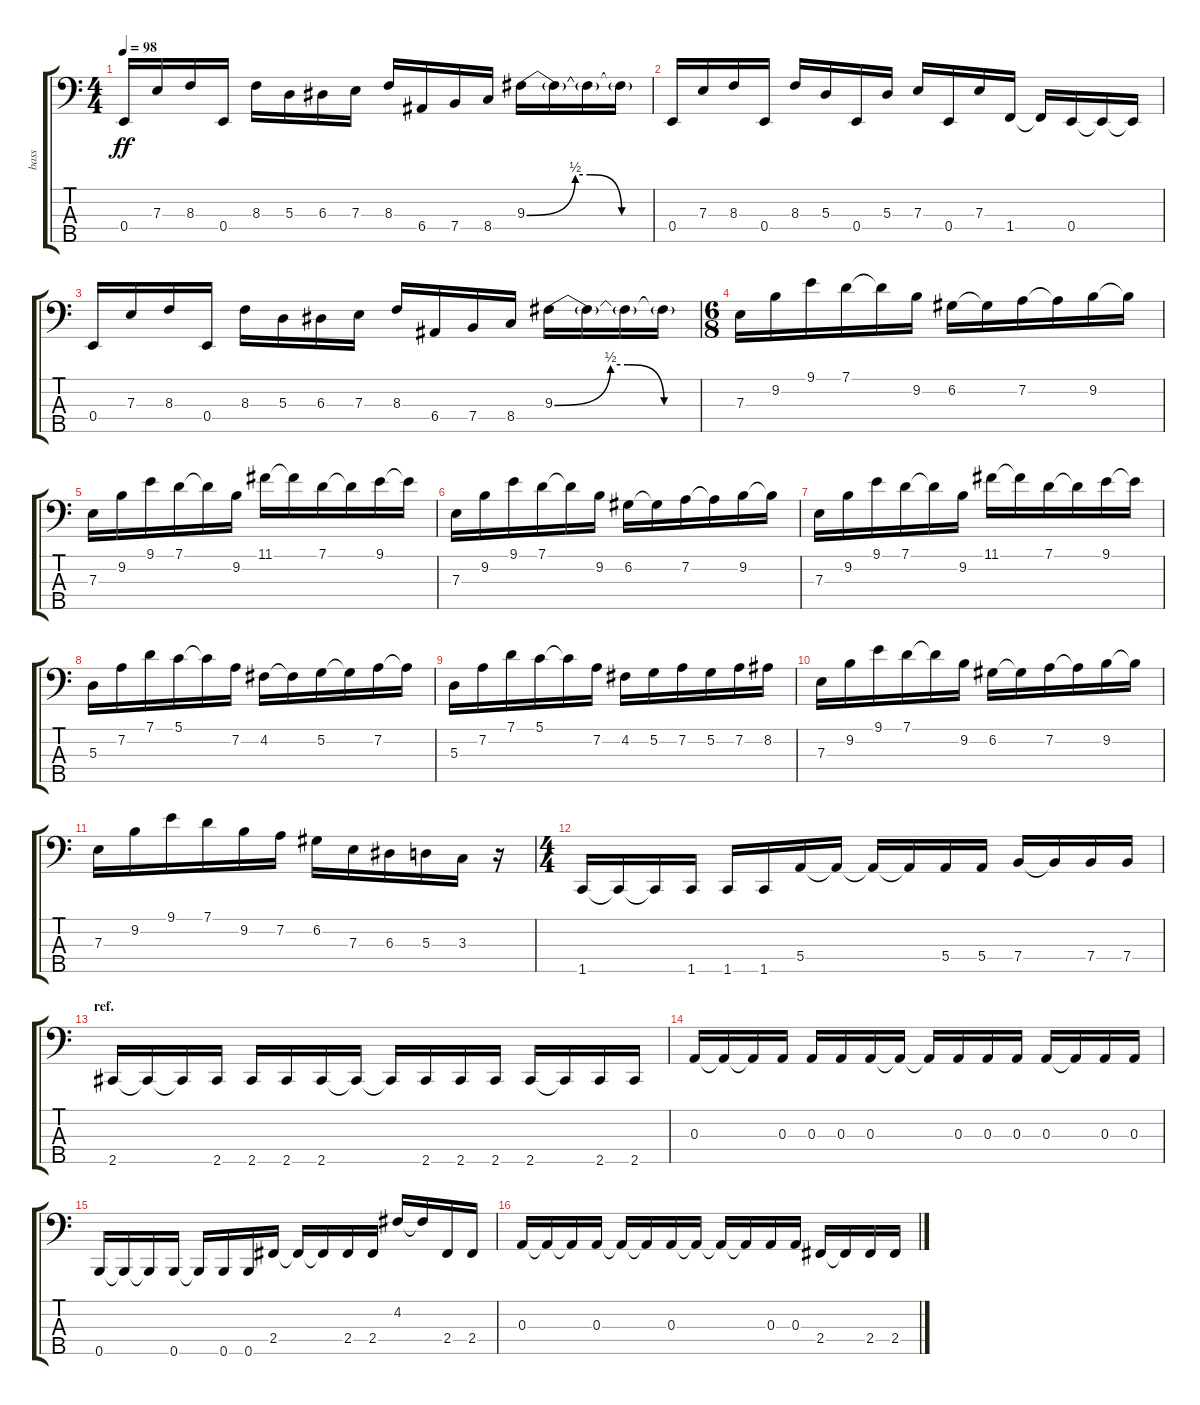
\track ("bass" "bass") {instrument electricbassfinger}
\staff {score tabs}
\tuning (G2 D2 A1 E1 B0) {hide}
\ts (4 4)
\tempo 98
\clef f4
\ks c
0.4.16{dy ff} 7.3.16 8.3.16 0.4.16 8.3.16 5.3.16 6.3.16 7.3.16 8.3.16 6.4.16 7.4.16 8.4.16 9.3{be (custom 0 0 23 2 30 2 45 0 60 0)}.16 9.3{t}.16 9.3{t}.16 9.3{t}.16 |
0.4.16 7.3.16 8.3.16 0.4.16 8.3.16 5.3.16 0.4.16 5.3.16 7.3.16 0.4.16 7.3.16 1.4.16 1.4{t}.16 0.4.16 0.4{t}.16 0.4{t}.16 |
0.4.16 7.3.16 8.3.16 0.4.16 8.3.16 5.3.16 6.3.16 7.3.16 8.3.16 6.4.16 7.4.16 8.4.16 9.3{be (custom 0 0 23 2 30 2 45 0 60 0)}.16 9.3{t}.16 9.3{t}.16 9.3{t}.16 |
\ts (6 8)
7.3.16 9.2.16 9.1.16 7.1.16 7.1{t}.16 9.2.16 6.2.16 6.2{t}.16 7.2.16 7.2{t}.16 9.2.16 9.2{t}.16 |
7.3.16 9.2.16 9.1.16 7.1.16 7.1{t}.16 9.2.16 11.1.16 11.1{t}.16 7.1.16 7.1{t}.16 9.1.16 9.1{t}.16 |
7.3.16 9.2.16 9.1.16 7.1.16 7.1{t}.16 9.2.16 6.2.16 6.2{t}.16 7.2.16 7.2{t}.16 9.2.16 9.2{t}.16 |
7.3.16 9.2.16 9.1.16 7.1.16 7.1{t}.16 9.2.16 11.1.16 11.1{t}.16 7.1.16 7.1{t}.16 9.1.16 9.1{t}.16 |
5.3.16 7.2.16 7.1.16 5.1.16 5.1{t}.16 7.2.16 4.2.16 4.2{t}.16 5.2.16 5.2{t}.16 7.2.16 7.2{t}.16 |
5.3.16 7.2.16 7.1.16 5.1.16 5.1{t}.16 7.2.16 4.2.16 5.2.16 7.2.16 5.2.16 7.2.16 8.2.16 |
7.3.16 9.2.16 9.1.16 7.1.16 7.1{t}.16 9.2.16 6.2.16 6.2{t}.16 7.2.16 7.2{t}.16 9.2.16 9.2{t}.16 |
7.3.16 9.2.16 9.1.16 7.1.16 9.2.16 7.2.16 6.2.16 7.3.16 6.3.16 5.3.16 3.3.16 r.16 |
\ts (4 4)
1.5.16 1.5{t}.16 1.5{t}.16 1.5.16 1.5.16 1.5.16 5.4.16 5.4{t}.16 5.4{t}.16 5.4{t}.16 5.4.16 5.4.16 7.4.16 7.4{t}.16 7.4.16 7.4.16 |
\section ("" "ref.")
2.5.16 2.5{t}.16 2.5{t}.16 2.5.16 2.5.16 2.5.16 2.5.16 2.5{t}.16 2.5{t}.16 2.5.16 2.5.16 2.5.16 2.5.16 2.5{t}.16 2.5.16 2.5.16 |
0.3.16 0.3{t}.16 0.3{t}.16 0.3.16 0.3.16 0.3.16 0.3.16 0.3{t}.16 0.3{t}.16 0.3.16 0.3.16 0.3.16 0.3.16 0.3{t}.16 0.3.16 0.3.16 |
0.5.16 0.5{t}.16 0.5{t}.16 0.5.16 0.5{t}.16 0.5.16 0.5.16 2.4.16 2.4{t}.16 2.4{t}.16 2.4.16 2.4.16 4.2.16 4.2{t}.16 2.4.16 2.4.16 |
0.3.16 0.3{t}.16 0.3{t}.16 0.3.16 0.3{t}.16 0.3{t}.16 0.3.16 0.3{t}.16 0.3{t}.16 0.3{t}.16 0.3.16 0.3.16 2.4.16 2.4{t}.16 2.4.16 2.4.16
